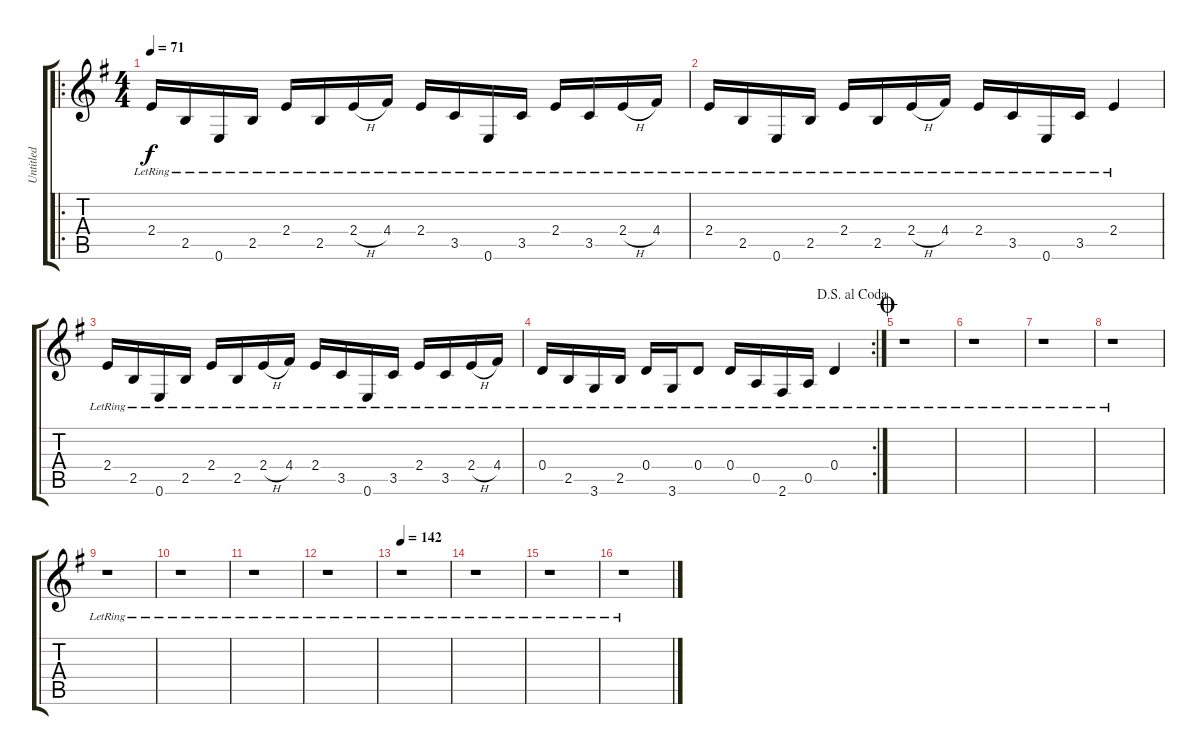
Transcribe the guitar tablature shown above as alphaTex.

\track ("Untitled" "Untitled") {instrument acousticguitarnylon}
\staff {score tabs}
\tuning (E4 B3 G3 D3 A2 E2) {hide}
\ro
\ts (4 4)
\tempo 71
\clef g2
\ks g
2.4{lr}.16{dy f} 2.5{lr}.16 0.6{lr}.16 2.5{lr}.16 2.4{lr}.16 2.5{lr}.16 2.4{h lr}.16 4.4{lr}.16 2.4{lr}.16 3.5{lr}.16 0.6{lr}.16 3.5{lr}.16 2.4{lr}.16 3.5{lr}.16 2.4{h lr}.16 4.4{lr}.16 |
2.4{lr}.16 2.5{lr}.16 0.6{lr}.16 2.5{lr}.16 2.4{lr}.16 2.5{lr}.16 2.4{h lr}.16 4.4{lr}.16 2.4{lr}.16 3.5{lr}.16 0.6{lr}.16 3.5{lr}.16 2.4{lr}.4 |
2.4{lr}.16 2.5{lr}.16 0.6{lr}.16 2.5{lr}.16 2.4{lr}.16 2.5{lr}.16 2.4{h lr}.16 4.4{lr}.16 2.4{lr}.16 3.5{lr}.16 0.6{lr}.16 3.5{lr}.16 2.4{lr}.16 3.5{lr}.16 2.4{h lr}.16 4.4{lr}.16 |
\rc 2
\jump dalsegnoalcoda
0.4{lr}.16 2.5{lr}.16 3.6{lr}.16 2.5{lr}.16 0.4{lr}.16 3.6{lr}.16 0.4{lr}.8 0.4{lr}.16 0.5{lr}.16 2.6{lr}.16 0.5{lr}.16 0.4{lr}.4 |
\jump coda
r.1 |
r.1 |
r.1 |
r.1 |
r.1 |
r.1 |
r.1 |
r.1 |
\tempo 142
r.1 |
r.1 |
r.1 |
r.1
